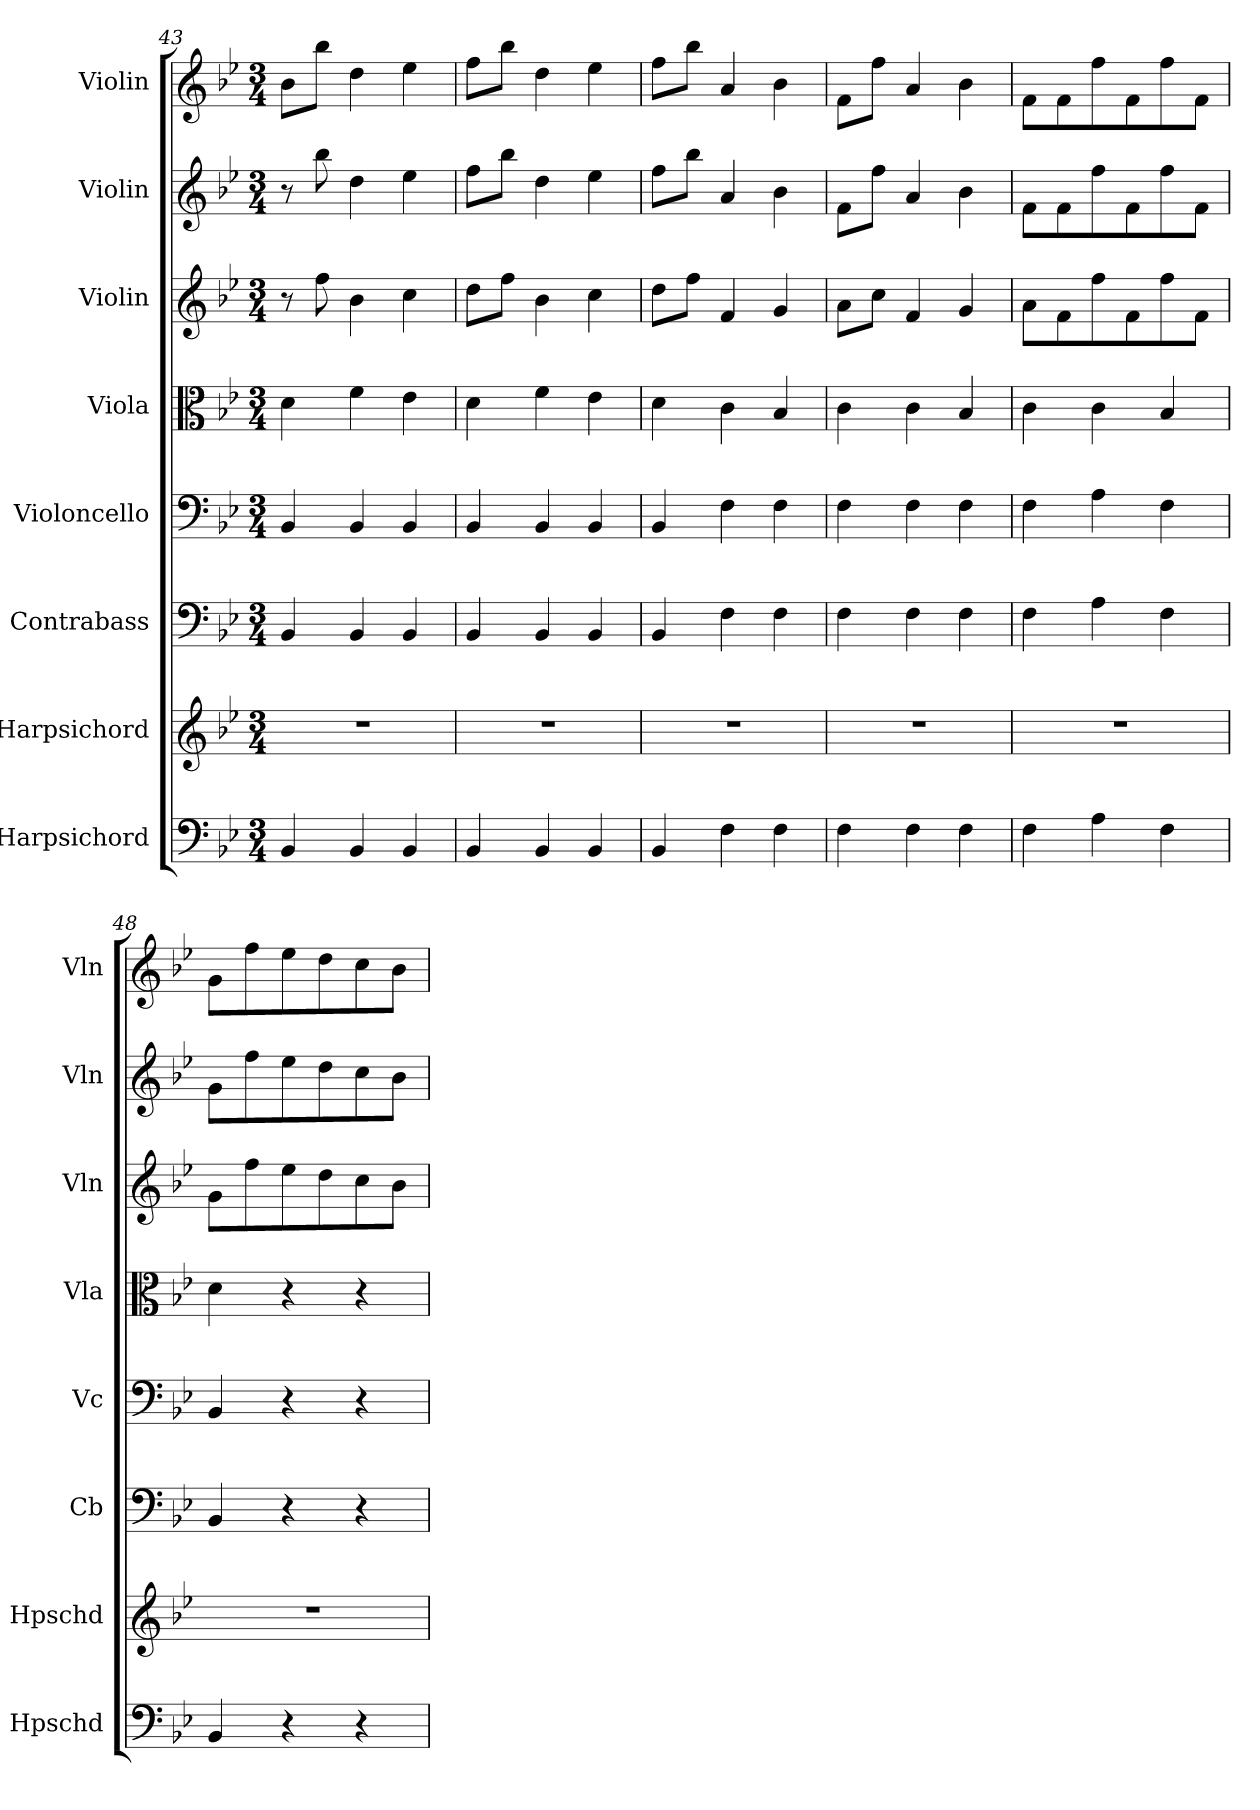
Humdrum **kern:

**kern	**kern	**kern	**kern	**kern	**kern	**kern	**kern
*part8	*part7	*part6	*part5	*part4	*part3	*part2	*part1
*staff8	*staff7	*staff6	*staff5	*staff4	*staff3	*staff2	*staff1
*I"Harpsichord	*I"Harpsichord	*I"Contrabass	*I"Violoncello	*I"Viola	*I"Violin	*I"Violin	*I"Violin
*I'Hpschd	*I'Hpschd	*I'Cb	*I'Vc	*I'Vla	*I'Vln	*I'Vln	*I'Vln
*clefF4	*clefG2	*clefF4	*clefF4	*clefC3	*clefG2	*clefG2	*clefG2
*k[b-e-]	*k[b-e-]	*k[b-e-]	*k[b-e-]	*k[b-e-]	*k[b-e-]	*k[b-e-]	*k[b-e-]
*M3/4	*M3/4	*M3/4	*M3/4	*M3/4	*M3/4	*M3/4	*M3/4
=43	=43	=43	=43	=43	=43	=43	=43
4BB-/	2.r	4BB-/	4BB-/	4d\	8r	8r	8b-\L
.	.	.	.	.	8ff\	8bb-\	8bb-\J
4BB-/	.	4BB-/	4BB-/	4f\	4b-\	4dd\	4dd\
4BB-/	.	4BB-/	4BB-/	4e-\	4cc\	4ee-\	4ee-\
=44	=44	=44	=44	=44	=44	=44	=44
4BB-/	2.r	4BB-/	4BB-/	4d\	8dd\L	8ff\L	8ff\L
.	.	.	.	.	8ff\J	8bb-\J	8bb-\J
4BB-/	.	4BB-/	4BB-/	4f\	4b-\	4dd\	4dd\
4BB-/	.	4BB-/	4BB-/	4e-\	4cc\	4ee-\	4ee-\
=45	=45	=45	=45	=45	=45	=45	=45
4BB-/	2.r	4BB-/	4BB-/	4d\	8dd\L	8ff\L	8ff\L
.	.	.	.	.	8ff\J	8bb-\J	8bb-\J
4F\	.	4F\	4F\	4c\	4f/	4a/	4a/
4F\	.	4F\	4F\	4B-/	4g/	4b-\	4b-\
=46	=46	=46	=46	=46	=46	=46	=46
4F\	2.r	4F\	4F\	4c\	8a\L	8f\L	8f\L
.	.	.	.	.	8cc\J	8ff\J	8ff\J
4F\	.	4F\	4F\	4c\	4f/	4a/	4a/
4F\	.	4F\	4F\	4B-/	4g/	4b-\	4b-\
=47	=47	=47	=47	=47	=47	=47	=47
4F\	2.r	4F\	4F\	4c\	8a\L	8f\L	8f\L
.	.	.	.	.	8f\	8f\	8f\
4A\	.	4A\	4A\	4c\	8ff\	8ff\	8ff\
.	.	.	.	.	8f\	8f\	8f\
4F\	.	4F\	4F\	4B-/	8ff\	8ff\	8ff\
.	.	.	.	.	8f\J	8f\J	8f\J
=48	=48	=48	=48	=48	=48	=48	=48
4BB-/	2.r	4BB-/	4BB-/	4d\	8g\L	8g\L	8g\L
.	.	.	.	.	8ff\	8ff\	8ff\
4r	.	4r	4r	4r	8ee-\	8ee-\	8ee-\
.	.	.	.	.	8dd\	8dd\	8dd\
4r	.	4r	4r	4r	8cc\	8cc\	8cc\
.	.	.	.	.	8b-\J	8b-\J	8b-\J
=	=	=	=	=	=	=	=
*-	*-	*-	*-	*-	*-	*-	*-
